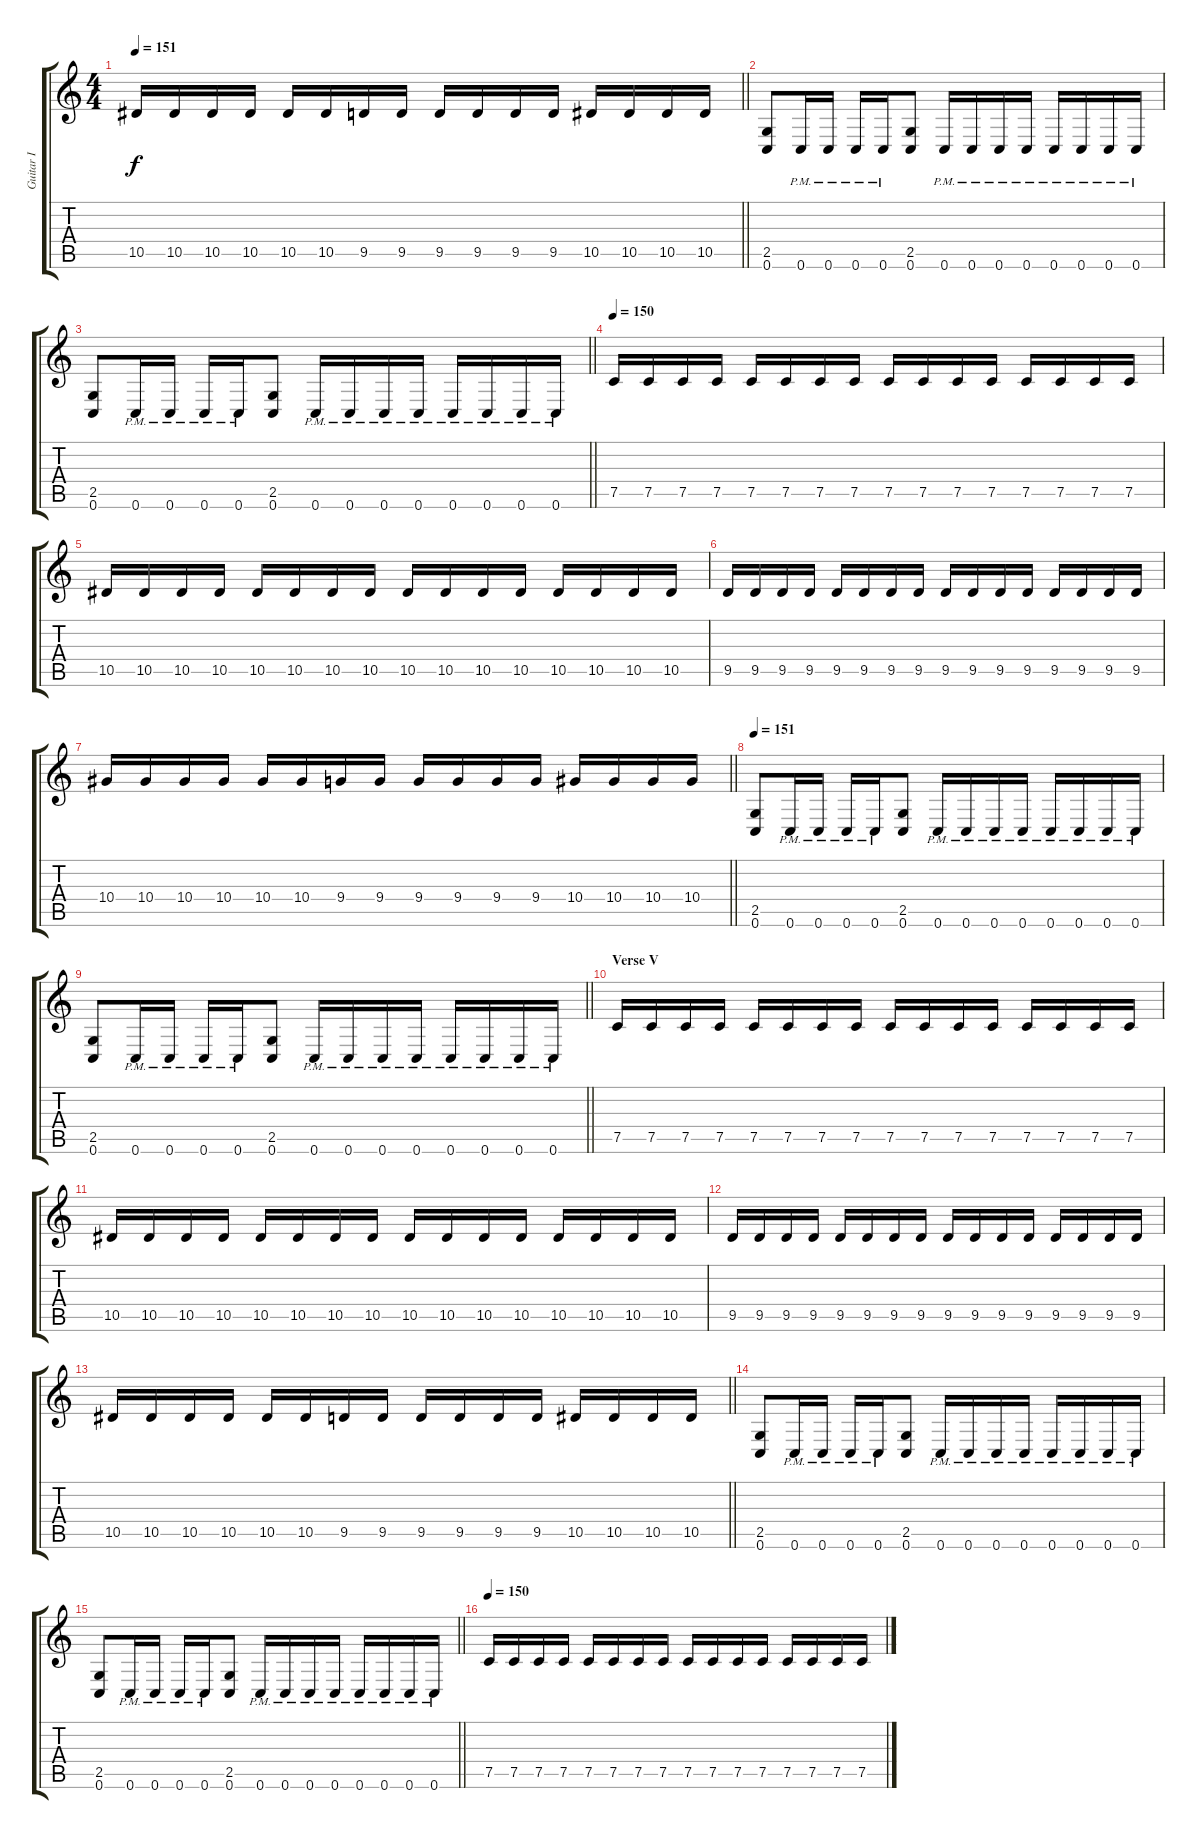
\track ("Guitar I" "Guitar I") {instrument distortionguitar}
\staff {score tabs}
\tuning (C4 G3 Eb3 Bb2 F2 C2) {hide}
\ts (4 4)
\tempo 151
\clef g2
\barLineRight lightlight
\ks c
10.5.16{dy f} 10.5.16 10.5.16 10.5.16 10.5.16 10.5.16 9.5.16 9.5.16 9.5.16 9.5.16 9.5.16 9.5.16 10.5.16 10.5.16 10.5.16 10.5.16 |
\section ("" "")
(2.5 0.6).8 0.6{pm}.16 0.6{pm}.16 0.6{pm}.16 0.6{pm}.16 (2.5 0.6).8 0.6{pm}.16 0.6{pm}.16 0.6{pm}.16 0.6{pm}.16 0.6{pm}.16 0.6{pm}.16 0.6{pm}.16 0.6{pm}.16 |
\barLineRight lightlight
(2.5 0.6).8 0.6{pm}.16 0.6{pm}.16 0.6{pm}.16 0.6{pm}.16 (2.5 0.6).8 0.6{pm}.16 0.6{pm}.16 0.6{pm}.16 0.6{pm}.16 0.6{pm}.16 0.6{pm}.16 0.6{pm}.16 0.6{pm}.16 |
\section ("" "")
\tempo 150
7.5.16 7.5.16 7.5.16 7.5.16 7.5.16 7.5.16 7.5.16 7.5.16 7.5.16 7.5.16 7.5.16 7.5.16 7.5.16 7.5.16 7.5.16 7.5.16 |
10.5.16 10.5.16 10.5.16 10.5.16 10.5.16 10.5.16 10.5.16 10.5.16 10.5.16 10.5.16 10.5.16 10.5.16 10.5.16 10.5.16 10.5.16 10.5.16 |
9.5.16 9.5.16 9.5.16 9.5.16 9.5.16 9.5.16 9.5.16 9.5.16 9.5.16 9.5.16 9.5.16 9.5.16 9.5.16 9.5.16 9.5.16 9.5.16 |
\barLineRight lightlight
10.4.16 10.4.16 10.4.16 10.4.16 10.4.16 10.4.16 9.4.16 9.4.16 9.4.16 9.4.16 9.4.16 9.4.16 10.4.16 10.4.16 10.4.16 10.4.16 |
\section ("" "")
\tempo 151
(2.5 0.6).8 0.6{pm}.16 0.6{pm}.16 0.6{pm}.16 0.6{pm}.16 (2.5 0.6).8 0.6{pm}.16 0.6{pm}.16 0.6{pm}.16 0.6{pm}.16 0.6{pm}.16 0.6{pm}.16 0.6{pm}.16 0.6{pm}.16 |
\barLineRight lightlight
(2.5 0.6).8 0.6{pm}.16 0.6{pm}.16 0.6{pm}.16 0.6{pm}.16 (2.5 0.6).8 0.6{pm}.16 0.6{pm}.16 0.6{pm}.16 0.6{pm}.16 0.6{pm}.16 0.6{pm}.16 0.6{pm}.16 0.6{pm}.16 |
\section ("" "Verse V")
7.5.16 7.5.16 7.5.16 7.5.16 7.5.16 7.5.16 7.5.16 7.5.16 7.5.16 7.5.16 7.5.16 7.5.16 7.5.16 7.5.16 7.5.16 7.5.16 |
10.5.16 10.5.16 10.5.16 10.5.16 10.5.16 10.5.16 10.5.16 10.5.16 10.5.16 10.5.16 10.5.16 10.5.16 10.5.16 10.5.16 10.5.16 10.5.16 |
9.5.16 9.5.16 9.5.16 9.5.16 9.5.16 9.5.16 9.5.16 9.5.16 9.5.16 9.5.16 9.5.16 9.5.16 9.5.16 9.5.16 9.5.16 9.5.16 |
\barLineRight lightlight
10.5.16 10.5.16 10.5.16 10.5.16 10.5.16 10.5.16 9.5.16 9.5.16 9.5.16 9.5.16 9.5.16 9.5.16 10.5.16 10.5.16 10.5.16 10.5.16 |
\section ("" "")
(2.5 0.6).8 0.6{pm}.16 0.6{pm}.16 0.6{pm}.16 0.6{pm}.16 (2.5 0.6).8 0.6{pm}.16 0.6{pm}.16 0.6{pm}.16 0.6{pm}.16 0.6{pm}.16 0.6{pm}.16 0.6{pm}.16 0.6{pm}.16 |
\barLineRight lightlight
(2.5 0.6).8 0.6{pm}.16 0.6{pm}.16 0.6{pm}.16 0.6{pm}.16 (2.5 0.6).8 0.6{pm}.16 0.6{pm}.16 0.6{pm}.16 0.6{pm}.16 0.6{pm}.16 0.6{pm}.16 0.6{pm}.16 0.6{pm}.16 |
\section ("" "")
\tempo 150
7.5.16 7.5.16 7.5.16 7.5.16 7.5.16 7.5.16 7.5.16 7.5.16 7.5.16 7.5.16 7.5.16 7.5.16 7.5.16 7.5.16 7.5.16 7.5.16
